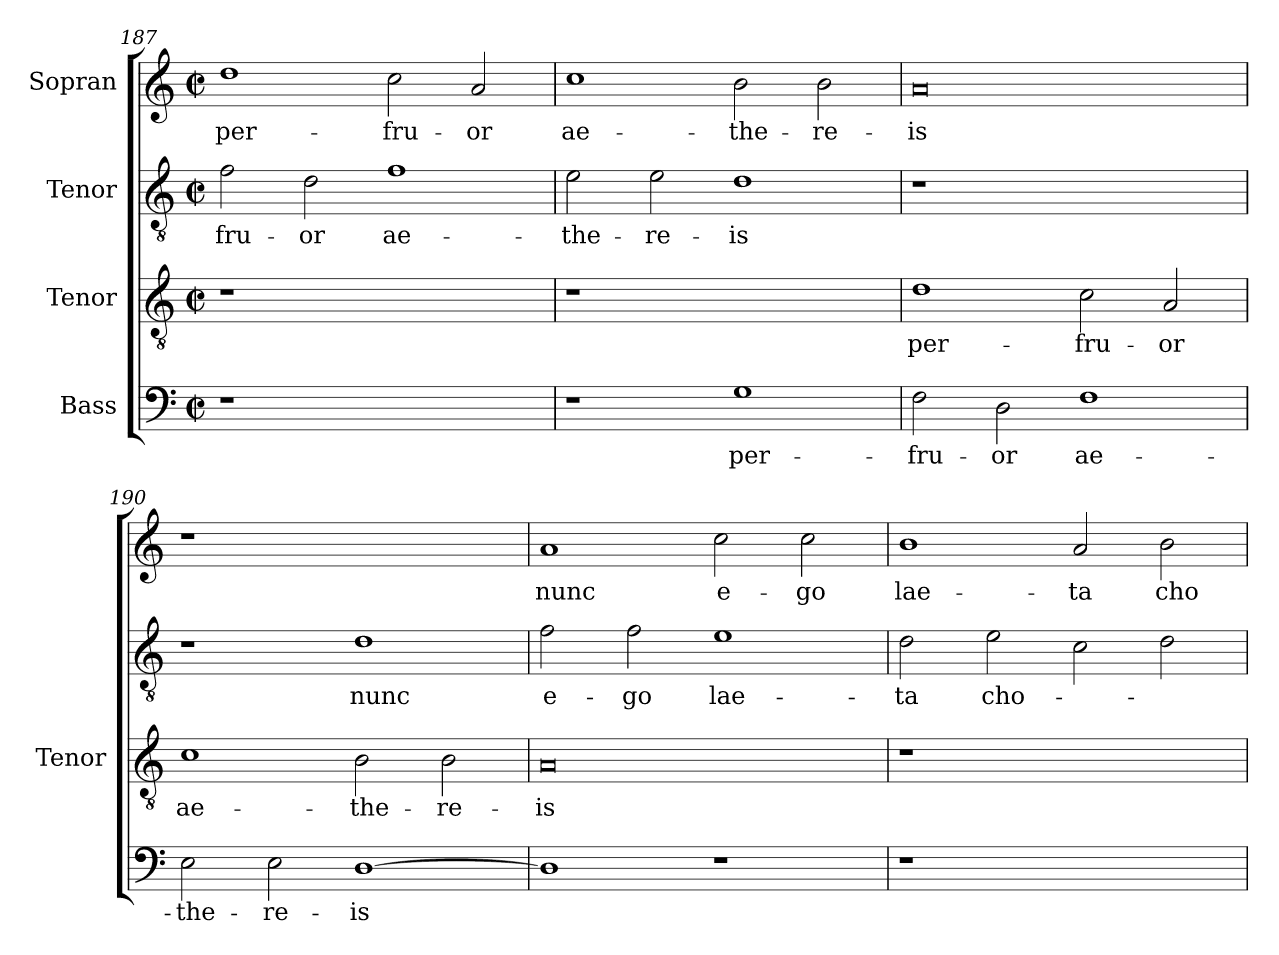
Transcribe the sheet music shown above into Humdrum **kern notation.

**kern	**text	**kern	**text	**kern	**text	**kern	**text
*part4	*part4	*part3	*part3	*part2	*part2	*part1	*part1
*staff4	*staff4	*staff3	*staff3	*staff2	*staff2	*staff1	*staff1
*I"Bass	*	*I"Tenor	*	*I"Tenor	*	*I"Sopran	*
*	*	*I'Tenor	*	*	*	*	*
*clefF4	*	*clefGv2	*	*clefGv2	*	*clefG2	*
*	*	*ITrd7c12	*	*ITrd7c12	*	*	*
*k[]	*	*k[]	*	*k[]	*	*k[]	*
*M2/2	*	*M2/2	*	*M2/2	*	*M2/2	*
*met(c|)	*	*met(c|)	*	*met(c|)	*	*met(c|)	*
=187	=187	=187	=187	=187	=187	=187	=187
!LO:N:vis=1	!	!LO:N:vis=1	!	!	!	!	!
!	!	!	!	!	!LO:LY:b:color=#000000	!	!
!	!	!	!	!	!	!	!LO:LY:b:color=#000000
1r	.	1r	.	2Fi\	-fru-	1ddi	per-
!	!	!	!	!	!LO:LY:b:color=#000000	!	!
.	.	.	.	2Di\	-or	.	.
!	!	!	!	!	!LO:LY:b:color=#000000	!	!
!	!	!	!	!	!	!	!LO:LY:b:color=#000000
1ryy	.	1ryy	.	1Fi	ae-	2cci\	-fru-
!	!	!	!	!	!	!	!LO:LY:b:color=#000000
.	.	.	.	.	.	2ai/	-or
=188	=188	=188	=188	=188	=188	=188	=188
!	!	!LO:N:vis=1	!	!	!	!	!
!	!	!	!	!	!LO:LY:b:color=#000000	!	!
!	!	!	!	!	!	!	!LO:LY:b:color=#000000
1r	.	1r	.	2Ei\	-the-	1cci	ae-
!	!	!	!	!	!LO:LY:b:color=#000000	!	!
.	.	.	.	2Ei\	-re-	.	.
!	!LO:LY:b:color=#000000	!	!	!	!	!	!
!	!	!	!	!	!LO:LY:b:color=#000000	!	!
!	!	!	!	!	!	!	!LO:LY:b:color=#000000
1Gi	per-	1ryy	.	1Di	-is	2bi\	-the-
!	!	!	!	!	!	!	!LO:LY:b:color=#000000
.	.	.	.	.	.	2bi\	-re-
=189	=189	=189	=189	=189	=189	=189	=189
!	!LO:LY:b:color=#000000	!	!	!	!	!	!
!	!	!	!LO:LY:b:color=#000000	!LO:N:vis=1	!	!	!
!	!	!	!	!	!	!	!LO:LY:b:color=#000000
2Fi\	-fru-	1Di	per-	1r	.	0ai	-is
!	!LO:LY:b:color=#000000	!	!	!	!	!	!
2Di\	-or	.	.	.	.	.	.
!	!LO:LY:b:color=#000000	!	!	!	!	!	!
!	!	!	!LO:LY:b:color=#000000	!	!	!	!
1Fi	ae-	2Ci\	-fru-	1ryy	.	.	.
!	!	!	!LO:LY:b:color=#000000	!	!	!	!
.	.	2AAi/	-or	.	.	.	.
=190	=190	=190	=190	=190	=190	=190	=190
!	!LO:LY:b:color=#000000	!	!	!	!	!	!
!	!	!	!LO:LY:b:color=#000000	!	!	!LO:N:vis=1	!
2Ei\	-the-	1Ci	ae-	1r	.	1r	.
!	!LO:LY:b:color=#000000	!	!	!	!	!	!
2Ei\	-re-	.	.	.	.	.	.
!	!LO:LY:b:color=#000000	!	!	!	!	!	!
!	!	!	!LO:LY:b:color=#000000	!	!	!	!
!	!	!	!	!	!LO:LY:b:color=#000000	!	!
[>1Di	-is	2BBi\	-the-	1Di	nunc	1ryy	.
!	!	!	!LO:LY:b:color=#000000	!	!	!	!
.	.	2BBi\	-re-	.	.	.	.
=191	=191	=191	=191	=191	=191	=191	=191
!	!	!	!LO:LY:b:color=#000000	!	!	!	!
!	!	!	!	!	!LO:LY:b:color=#000000	!	!
!	!	!	!	!	!	!	!LO:LY:b:color=#000000
1Di]	.	0AAi	-is	2Fi\	e-	1ai	nunc
!	!	!	!	!	!LO:LY:b:color=#000000	!	!
.	.	.	.	2Fi\	-go	.	.
!	!	!	!	!	!LO:LY:b:color=#000000	!	!
!	!	!	!	!	!	!	!LO:LY:b:color=#000000
1r	.	.	.	1Ei	lae-	2cci\	e-
!	!	!	!	!	!	!	!LO:LY:b:color=#000000
.	.	.	.	.	.	2cci\	-go
!!LO:LB:g=z
=192	=192	=192	=192	=192	=192	=192	=192
!LO:N:vis=1	!	!LO:N:vis=1	!	!	!	!	!
!	!	!	!	!	!LO:LY:b:color=#000000	!	!
!	!	!	!	!	!	!	!LO:LY:b:color=#000000
1r	.	1r	.	2Di\	-ta	1bi	lae-
!	!	!	!	!	!LO:LY:b:color=#000000	!	!
.	.	.	.	2Ei\	cho-	.	.
!	!	!	!	!	!	!	!LO:LY:b:color=#000000
1ryy	.	1ryy	.	2Ci\	.	2ai/	-ta
!	!	!	!	!	!	!	!LO:LY:b:color=#000000
.	.	.	.	2Di\	.	2bi\	cho-
=	=	=	=	=	=	=	=
*-	*-	*-	*-	*-	*-	*-	*-
